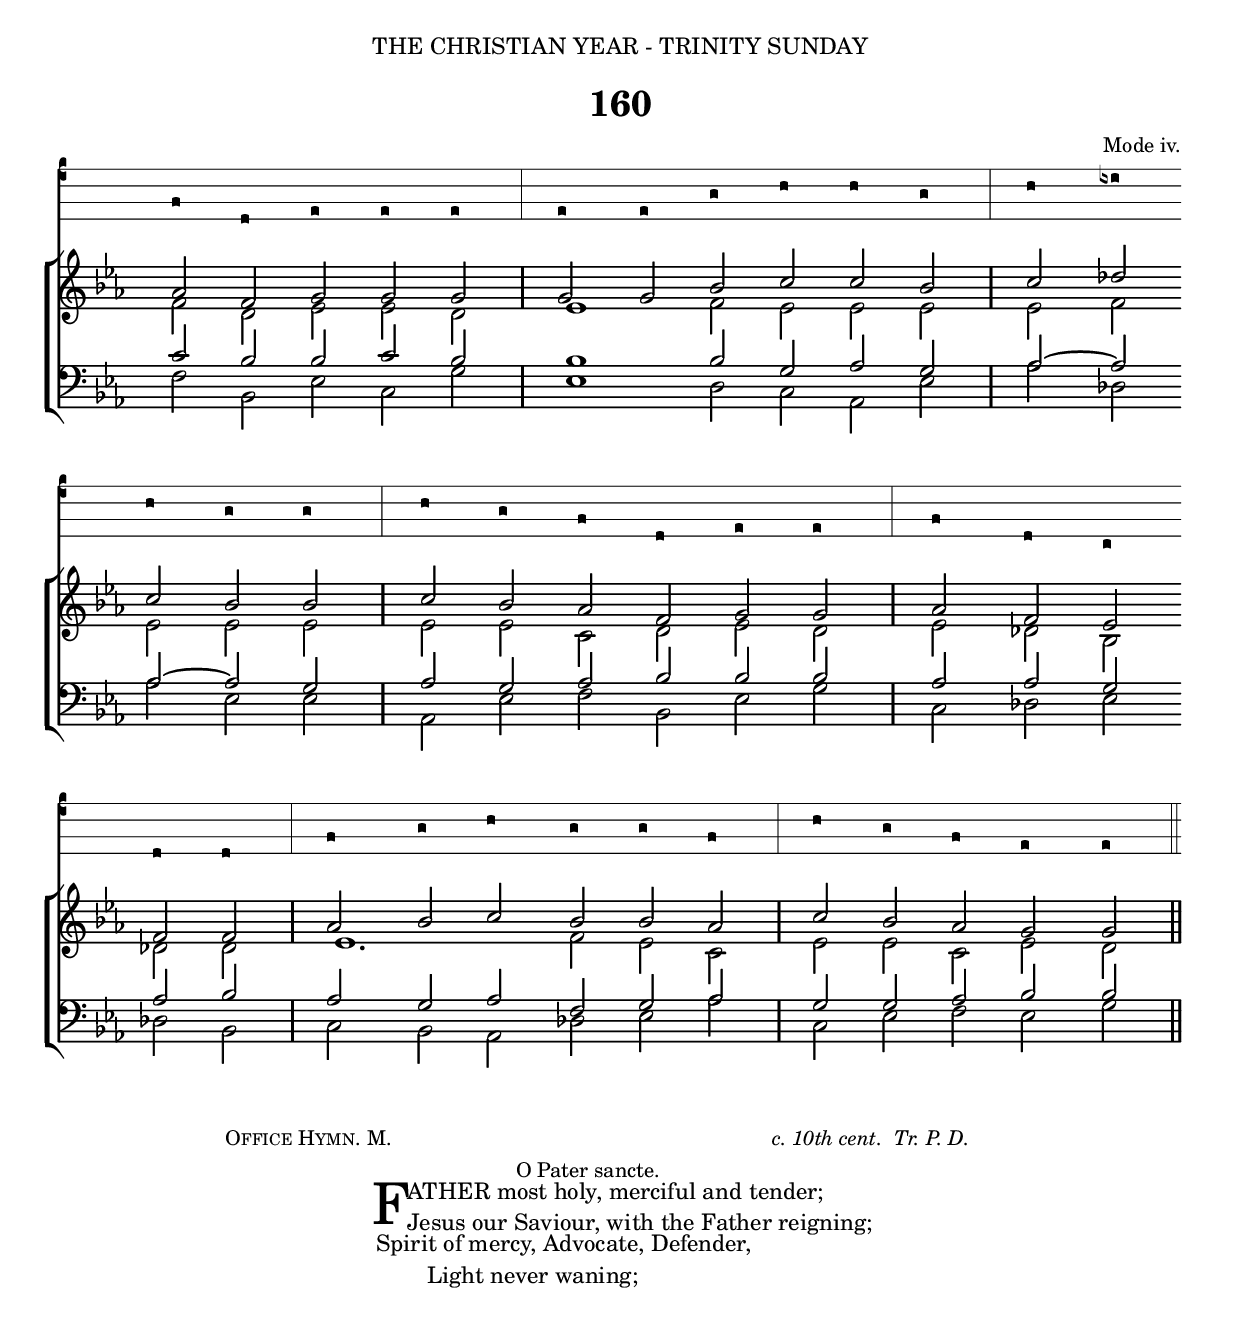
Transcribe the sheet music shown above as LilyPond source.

%%% 258.png
%%% Hymn 160 Father most holy, merciful and tender

\version "2.10"

\include "gregorian-init.ly"

\header {
  dedication = \markup { \center-align {  "THE CHRISTIAN YEAR - TRINITY SUNDAY"
		\hspace #0.1 }}	

  title = "160"
  
  arranger = \markup { \small { "Mode iv." }}
  
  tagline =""
}


%%%%%%%%%%%%%%%%%%%%%%%%%%%% Macros

%% macro settings for stemless long note which is 2x duration of regular white note    

ln = {\once \override NoteHead #'duration-log = #0 
           \once \override Stem #'stencil = ##f
           \once \override NoteColumn #'force-hshift = #0.4 }

%% a second set of macro settings for stemless long notes ( 2x duration of regular white note )
%% this one uses X-offset instead of force-hshift.
%% All long notes are offset slightly to the right with respect to any beamed notes which 
%% they are aligned with.  Normally, this is done with force-hshift.  
%% However, when 2 long notes occur one atop the other (i.e. in S + A pats or in T + B parts), then applying force-hshift
%% to both does not work.  Hence one note needs to be moved with the regular force-hshift in the \ln macro above,
%% while the other is moved with X-offset with the macro \lnb
%% In general force-hshift is preferred whenever possible as slurs are adjusted automatically, while X-offset especially
%% when used with a bottom slur often results in a slur starting too far to the left and which then needs manual adjustment. 

lnb = {\once \override NoteHead #'duration-log = #0 
           \once \override Stem #'stencil = ##f
           \once \override NoteHead #'X-offset = #0.8 }

%%% same as \ln but without note offsets, for use in the Amen block	   
	   
lnc = {\once \override NoteHead #'duration-log = #0 
           \once \override Stem #'stencil = ##f
           \once \override NoteColumn #'force-hshift = #0.0 }
	   
%%% suprresses printing of accidental
noacci = \once \override Accidental #'transparent = ##t

%%%%%%%%%%%%%%%%%%%%%%%% End of Macro definitions

%%% plainsong voice

plainsong = \context VaticanaVoice  {  \relative c { 
	\clef "vaticana-do3"
	\set fontSize = #3
        \key c \major 

  f8 d e e e \bar "|" e e g a a g \bar "|" a bes \bar "" \break
  a g g \bar "|" a g f d e e \bar "|" f d c \bar "" \break
  d d \bar "|" f g a g g f \bar "|" a g f e e \bar "||"
} }
  

%%% SATB voices

global = {
  \key ees \major 
  \set Staff.midiInstrument = "church organ"
}

soprano = \relative c' {
	\autoBeamOff
  aes'8 f g g g \bar "|" g g bes c c bes \bar "|" c des \bar "" \break
  c bes bes \bar "|" c bes aes f g g \bar "|" aes f ees \bar "" \break
  f f \bar "|" aes bes c bes bes aes \bar "|" c bes aes g g \bar "" \break
}

alto = \relative c' {
	\autoBeamOff
  f8 d ees ees d \bar "|" \ln ees4 f8 ees ees ees \bar "|" ees f \bar "" \break
  ees ees ees \bar "|" ees ees c d ees d \bar "|" ees des bes \bar "" \break
  des! des \bar "|" \ln ees4. f8 ees c \bar "|" ees ees c ees \noacci d \bar "||"
}

tenor = \relative c { \clef bass
	\autoBeamOff
  c'8 bes bes c bes \bar "|" \ln bes4 bes8 g aes g \bar "|" aes ~ aes \bar "" \break
  aes ~ aes g \bar "|" aes g aes bes bes bes \bar "|" aes aes g \bar "" \break
  aes bes \bar "|" aes g aes f g aes \bar "|" g g aes bes bes \bar "||"
}

bass = \relative c { \clef bass
	\autoBeamOff	
  f8 bes, ees c g' \bar "|" \lnb ees4 d8 c aes ees' \bar "|" aes des, \bar "" \break
  aes' ees ees \bar "|" aes, ees' f bes, ees g \bar "|" c, des! ees \bar "" \break
  des! bes \bar "|" c bes aes des! ees aes \bar "|" c, ees f ees g \bar "||"
}


#(ly:set-option 'point-and-click #f)

\book {

\paper {
 #(set-paper-size "a4")
%% annotate-spacing = ##t
 print-page-number = ##f
 ragged-last-bottom = ##t
 ragged-bottom = ##t
}

\score {	
  <<
  \new VaticanaStaff {\plainsong }
  \new ChoirStaff <<
   \new Staff = "upper" <<
      \context Voice = sopranos {\voiceOne \global \soprano }
      \context Voice = altos {\voiceTwo \global \alto }
                      >> 
   \new Staff = "lower" <<
      \context Voice = tenors {\voiceOne \global \tenor }
      \context Voice = bass {\voiceTwo \global \bass }
	             >> 
		 >>  
  >>

\layout {
	
  ragged-right = ##f
  ragged-last = ##f
  \context { \Score timing = ##f }
  \context { \Score \override TimeSignature #'transparent = ##t }
  \context { \Score \remove "Mark_engraver" }
  \context { \Staff \consists "Mark_engraver" }
  
  % *** Needed to produce beamed minims - which are quavers in disguise
  \context { \Staff \override NoteHead #'duration-log = #1 }
  \context { \Staff \override Stem #'flag-style = #'no-flag }
  
  \context { \VaticanaStaff
           % *** Increases distance between lines of staff  
           \override StaffSymbol #'staff-space = #1.6            
           % *** Changes staff to black instead of default red
           \revert StaffSymbol #'color
           % *** Makes clef bigger       
           \override Clef #'font-size = #3
           % *** Would make ledger lines black, if there were any
           \revert LedgerLineSpanner #'color
           % *** Makes terminal barline visible 
           \override BarLine #'transparent = ##f 
  	   % *** Remove custos
	   \remove Custos_engraver
	   % needed for certain tweaks
	   \consists "Mark_engraver"
           }
     }
} %%% score bracket 

%%% A separate score block to generate the midi minus the plainsong voice
%%% Since minims are quavers in disguise, tempo has to be set accordingly, tempo set to 2=80

\score {	
  \new ChoirStaff <<
   \new Staff = "upper" <<
      \context Voice = sopranos {\voiceOne \global \soprano }
      \context Voice = altos {\voiceTwo \global \alto }
                      >> 
   \new Staff = "lower" <<
      \context Voice = tenors {\voiceOne \global \tenor }
      \context Voice = bass {\voiceTwo \global \bass }
	             >> 
		 >>  

\midi { 
  \context { \Score tempoWholesPerMinute = #(ly:make-moment 80 8) }
       } 
}


%%% Lyric titles and attributions

\markup { \column { 
	\line { \small { \hspace #16 \smallCaps  "Office Hymn." "M." \hspace #36 \italic "c. 10th cent.  Tr. P. D." } }
        \line { \small { \hspace #44 \small "O Pater sancte." } }
}}
	

%%% Lyrics

\markup { \hspace #28 %%add space as necc. to center the column
          \column { %% super column of everything
	              \column { %%verse 1 is a column of 2 lines  
	                  \line { \hspace #2.2 \column { \lower #2.4 \fontsize #8 "F" }   %%Drop Cap goes here
				  \hspace #-1.0    %% adjust this if other letters are too far from Drop Cap
				  \column  { \raise #0.0 "ATHER most holy, merciful and tender;"
			                                 "Jesus our Saviour, with the Father reigning;" } }          
	                  \line {  \hspace #2.5  %%adjust hspace until this line left edge is flush with Drop Cap
				   \lower  #1.56  %%adjust this until the line spacing looks right
				   \column {   
					   "Spirit of mercy, Advocate, Defender,"
					   "        Light never waning;"
			  		}}
		      } %%% end verse 1	
	  } %%% end super column
}		      
		      
		      
%%fake score block to occupy space and force a pagebreak.  Can't think of a better way of doing this.
\score{
	{s4 }
\header { breakbefore = ##f piece = ##f opus = ##f tagline = ##f }
\layout{	
	\context { \Staff
		\remove Time_signature_engraver
		\remove Key_engraver
		\remove Clef_engraver
		\remove Staff_symbol_engraver
}}}

%%% Second page
%%% Continuation of lyrics		      
		      
\markup { \hspace #26 %%add space as necc. to center the column
          \column { %% super column of everything		      
			\hspace #1  % adds vertical spacing between verses  
           		\line { \hspace #14 \italic "Part 2." }
			\hspace #1  % adds vertical spacing between verses  
           		\line { "2  "
			   \column {	     
				   "Trinity sacred, Unity unshaken;"
				   "    Deity perfect, giving and forgiving,"
				   "Light of the Angels, Life of the forsaken,"
				   "        Hope of all living;"
				   "                " %%% adds vertical spacing between verses
			}}
           		\line { "3  "
			   \column {	     
				   "Maker of all things, all thy creatures praise thee;"
				   "    Lo, all things serve thee through thy whole creation:"
				   "Hear us, Almighty, hear us as we raise thee"
				   "        Heart's adoration."
				   "                " %%% adds vertical spacing between verses
			}}
		        \line { \hspace #-10.2 \italic "Unison.  " "4. "
			    \column {	     
				   "To the almighty triune God be glory:"
				   "    Highest and greatest, help thou our endeavour;"
				   "We too would praise thee, giving honour worthy,"
				   "        Now and for ever.     Amen."
     			}}
	  } %%% end supercolumn
} %%% end markup	  
       

%%% Amen score block

\score {  	
  <<
    <<
  \new VaticanaStaff <<
  \context VaticanaVoice = "plainsongamen"  {  \relative c { 	  
	\set Score.timing = ##f
	\override Staff.Clef #'#'font-size = #3
	\clef "vaticana-do3"
	\set fontSize = #3
	\override Staff.StaffSymbol #'staff-space = #1.6
	 
        \[ e8 \pes f8 \flexa e8  \] e4 }} 
                    >> 
 \new Lyrics = "lyrics" { s1 }
 \new ChoirStaff
   <<
   \context Staff = upper \with {  fontSize = #-3  \override StaffSymbol #'staff-space = #(magstep -2) } 
                              << 
	\context Voice = "sopranos" { \relative c' { 
	                                              \clef treble \global
	                                              \voiceOne g'8[ aes g] \ln g4 \bar "||" }}
	\context Voice = "altos"    { \relative c' { 
	                                              \global
	                                              \voiceTwo  \lnc ees4. \ln d4 \bar "||" }}
	                      >>
	\context Staff = lower \with { fontSize = #-3  \override StaffSymbol #'staff-space = #(magstep -2) } 
	                      <<
	\context Voice = "tenors" { \relative c { 
		                                  \clef bass  \global
	                                          \voiceThree  \lnc c'4. \ln bes4 \bar "||" }}
	\context Voice = "basses" { \relative c { 
	                                          \clef bass  \global
						  \voiceFour  \lnc c4. \ln g4 \bar "||" }}
			        >> 
   >>
  \context Lyrics = "lyrics" \lyricsto "sopranos" { \override LyricText #'font-size = #-1  "    A" - - " men." }
  >>
>>

\header { breakbefore = ##f piece = " " opus = " " }

\layout {
     indent = 13\cm
     raggedright = ##t
     packed = ##f
     \context { \Score \override TimeSignature #'transparent = ##t }
     \context { \Score \override SeparationItem #'padding = #2 }
     \context { \Staff \override VerticalAxisGroup #'minimum-Y-extent = #'( -5 . 4) }
     \context { \Score \remove "Bar_number_engraver"
		timing = ##f 
              }
     \context { \Staff \override NoteHead #'duration-log = #1 }
     \context { \Staff \override Stem #'flag-style = #'no-flag }
     \context { \VaticanaStaff %%customize vaticana staff context 
	          \revert StaffSymbol #'color
		  \revert LedgerLineSpanner #'color
		  \override BarLine #'transparent = ##f 
		  \remove Custos_engraver
 	} 
} 

}

%%% Separate score block for Amen midi minus plainsong voice
%%% Since the minims are quavers in disguise, the tempo has to be adjusted accordingly. A tempo of 2=80 is set.

\score {  	
 \new ChoirStaff
   <<
   \context Staff = upper \with {  fontSize = #-3  \override StaffSymbol #'staff-space = #(magstep -2) } 
                                                             << 
	\context Voice = "sopranos" { \relative c' { 
	                                              \clef treble \global
	                                              \voiceOne g'8[ aes g] \ln g4 \bar "||" }}
	\context Voice = "altos"    { \relative c' { 
	                                              \global
	                                              \voiceTwo  \lnc ees4. \ln d4 \bar "||" }}
	                      >>
	\context Staff = lower \with { fontSize = #-3  \override StaffSymbol #'staff-space = #(magstep -2) } 
	                      <<
	\context Voice = "tenors" { \relative c { 
		                                  \clef bass  \global
	                                          \voiceThree  \lnc c'4. \ln bes4 \bar "||" }}
	\context Voice = "basses" { \relative c { 
	                                          \clef bass  \global
						  \voiceFour  \lnc c4. \ln g4 \bar "||" }}
			        >> 
   >>
   
\midi {  
   \context { \Score tempoWholesPerMinute = #(ly:make-moment 80 8) } }
      }
   

} %% book bracket
